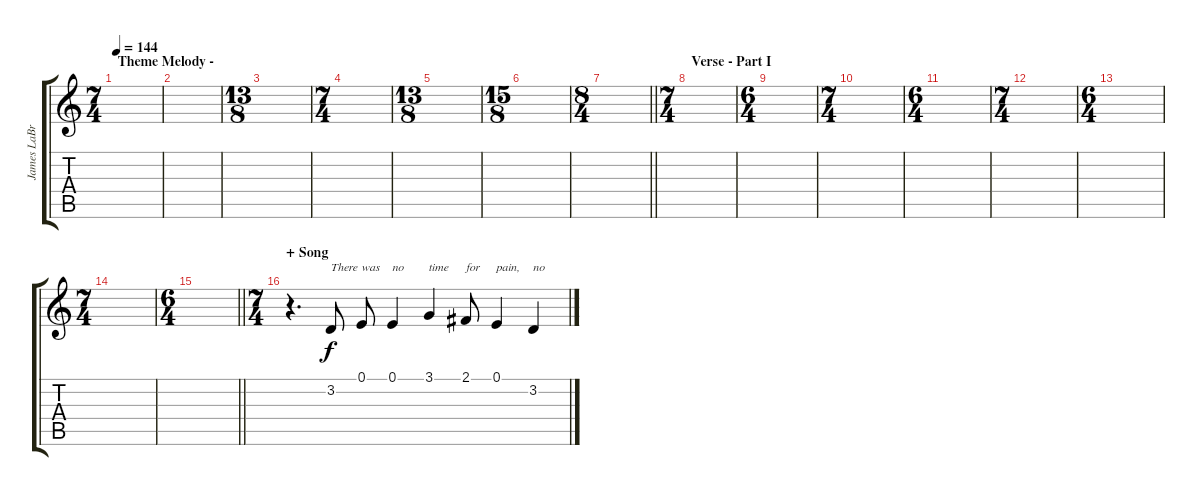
\track ("James LaBrie" "James LaBr") {instrument altosax}
\staff {score tabs}
\tuning (E4 B3 G3 D3 A2 E2) {hide}
\ts (7 4)
\section ("" "Theme Melody -")
\tempo 144
\clef g2
\ks c
|
|
\ts (13 8)
|
\ts (7 4)
|
\ts (13 8)
|
\ts (15 8)
|
\ts (8 4)
\barLineRight lightlight
|
\ts (7 4)
\section ("" "Verse - Part I")
|
\ts (6 4)
|
\ts (7 4)
|
\ts (6 4)
|
\ts (7 4)
|
\ts (6 4)
|
\ts (7 4)
|
\ts (6 4)
\barLineRight lightlight
|
\ts (7 4)
\section ("" "+ Song")
r.4{d} 3.2.8{txt "There"} 0.1.8{txt "was"} 0.1.4{txt "no"} 3.1.4{txt "time"} 2.1.8{txt "for"} 0.1.4{txt "pain,"} 3.2.4{txt "no"}
